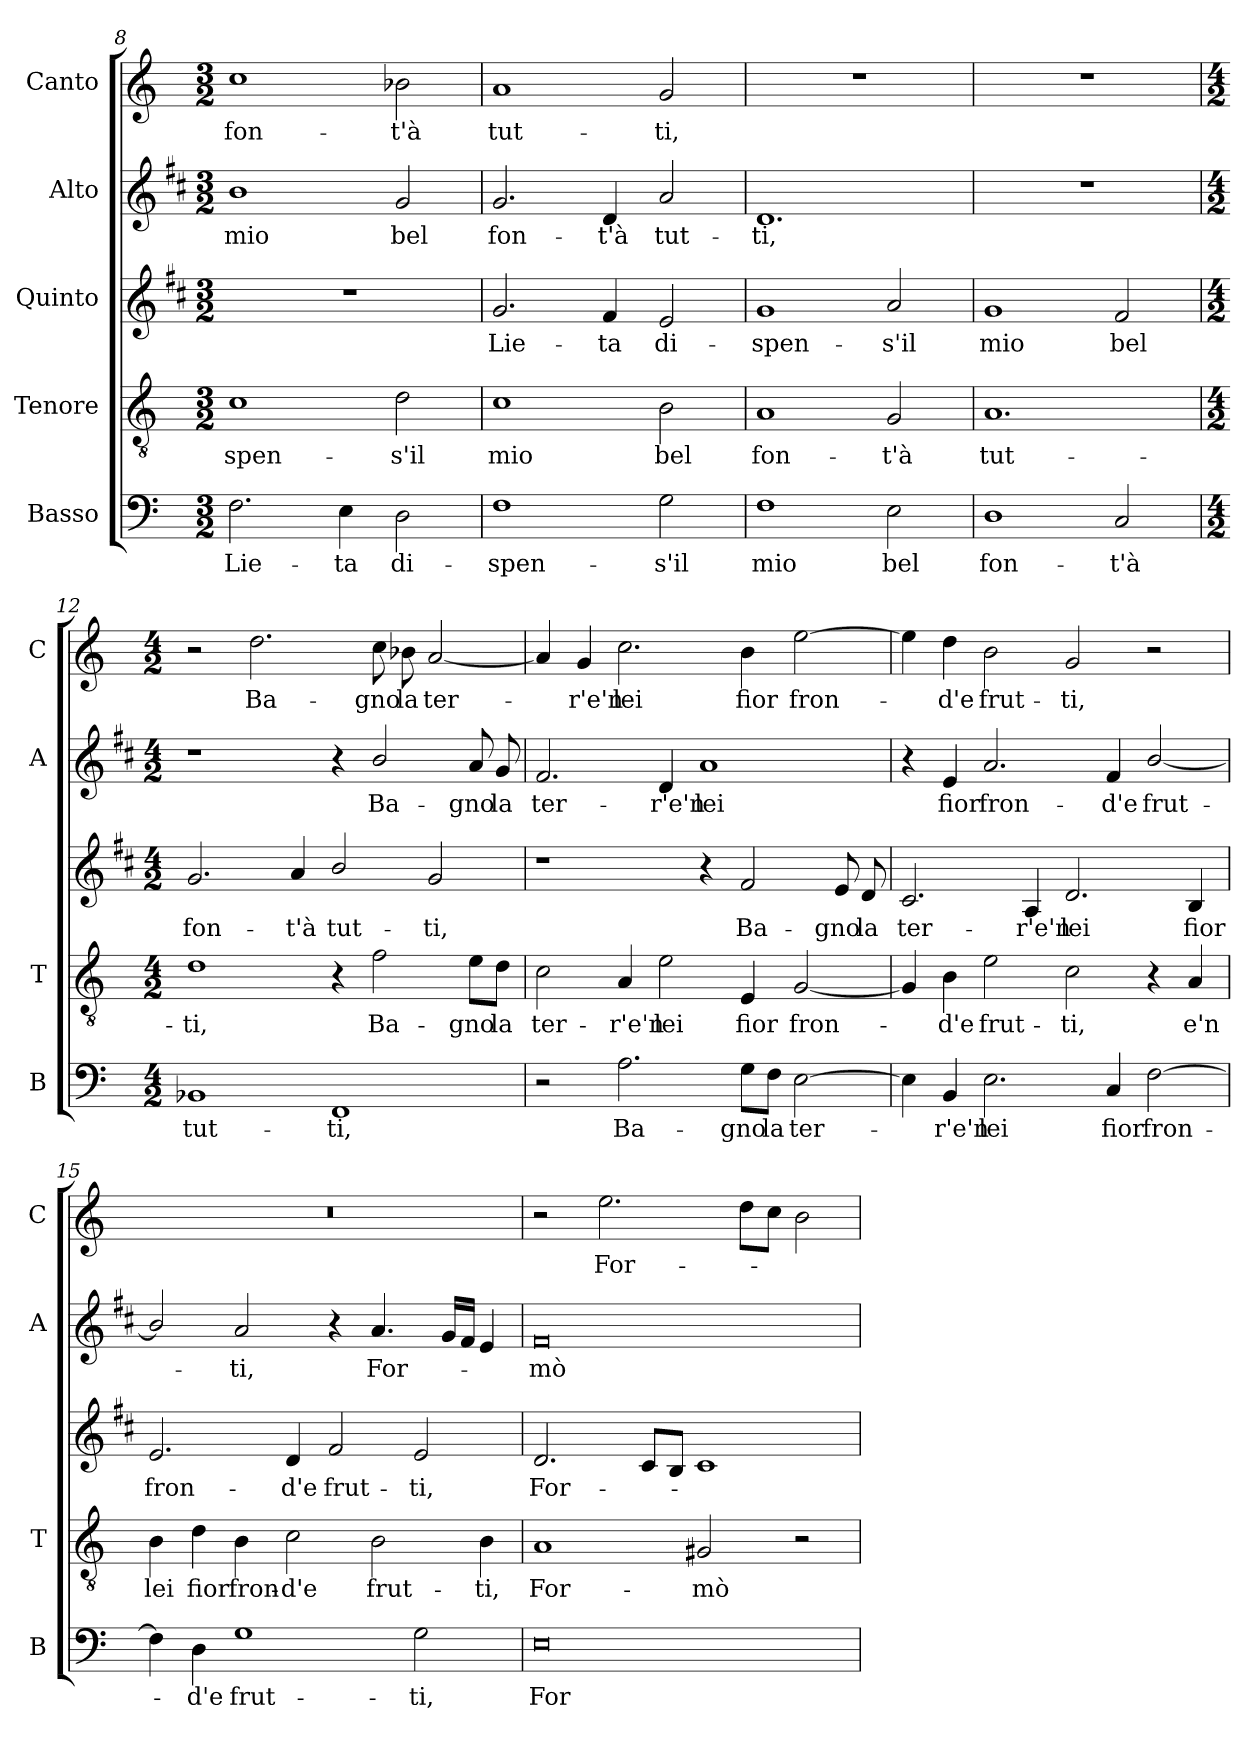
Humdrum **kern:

**kern	**text	**kern	**text	**kern	**text	**kern	**text	**kern	**text
*part5	*part5	*part4	*part4	*part3	*part3	*part2	*part2	*part1	*part1
*staff5	*staff5	*staff4	*staff4	*staff3	*staff3	*staff2	*staff2	*staff1	*staff1
*I"Basso	*	*I"Tenore	*	*I"Quinto	*	*I"Alto	*	*I"Canto	*
*I'B	*	*I'T	*	*	*	*I'A	*	*I'C	*
*clefF4	*	*clefGv2	*	*clefG2	*	*clefG2	*	*clefG2	*
*	*	*	*	*ITrd1c2	*	*ITrd1c2	*	*	*
*k[]	*	*k[]	*	*k[]	*	*k[]	*	*k[]	*
*C:	*	*C:	*	*C:	*	*C:	*	*C:	*
*M3/2	*	*M3/2	*	*M3/2	*	*M3/2	*	*M3/2	*
=8	=8	=8	=8	=8	=8	=8	=8	=8	=8
!	!LO:LY:b	!	!LO:LY:b	!	!	!	!LO:LY:b	!	!LO:LY:b
2.F\	Lie-	1c	-spen-	1.r	.	1a	mio	1cc	fon-
!	!LO:LY:b	!	!	!	!	!	!	!	!
4E\	-ta	.	.	.	.	.	.	.	.
!	!LO:LY:b	!	!LO:LY:b	!	!	!	!LO:LY:b	!	!LO:LY:b
2D\	di-	2d\	-s'il	.	.	2f/	bel	2b-X\	-t'à
=9	=9	=9	=9	=9	=9	=9	=9	=9	=9
!	!LO:LY:b	!	!LO:LY:b	!	!LO:LY:b	!	!LO:LY:b	!	!LO:LY:b
1F	-spen-	1c	mio	2.f/	Lie-	2.f/	fon-	1a	tut-
!	!	!	!	!	!LO:LY:b	!	!LO:LY:b	!	!
.	.	.	.	4e/	-ta	4c/	-t'à	.	.
!	!LO:LY:b	!	!LO:LY:b	!	!LO:LY:b	!	!LO:LY:b	!	!LO:LY:b
2G\	-s'il	2B\	bel	2d/	di-	2g/	tut-	2g/	-ti,
=10	=10	=10	=10	=10	=10	=10	=10	=10	=10
!	!LO:LY:b	!	!LO:LY:b	!	!LO:LY:b	!	!LO:LY:b	!	!
1F	mio	1A	fon-	1f	-spen-	1.c	-ti,	1.r	.
!	!LO:LY:b	!	!LO:LY:b	!	!LO:LY:b	!	!	!	!
2E\	bel	2G/	-t'à	2g/	-s'il	.	.	.	.
=11	=11	=11	=11	=11	=11	=11	=11	=11	=11
!	!LO:LY:b	!	!LO:LY:b	!	!LO:LY:b	!	!	!	!
1D	fon-	1.A	tut-	1f	mio	1.r	.	1.r	.
!	!LO:LY:b	!	!	!	!LO:LY:b	!	!	!	!
2C/	-t'à	.	.	2e/	bel	.	.	.	.
!!LO:LB:g=z
=12	=12	=12	=12	=12	=12	=12	=12	=12	=12
*M4/2	*	*M4/2	*	*M4/2	*	*M4/2	*	*M4/2	*
!	!LO:LY:b	!	!LO:LY:b	!	!LO:LY:b	!	!	!	!
1BB-X	tut-	1d	-ti,	2.f/	fon-	1r	.	2r	.
!	!	!	!	!	!	!	!	!	!LO:LY:b
.	.	.	.	.	.	.	.	2.dd\	Ba-
!	!	!	!	!	!LO:LY:b	!	!	!	!
.	.	.	.	4g/	-t'à	.	.	.	.
!	!LO:LY:b	!	!	!	!LO:LY:b	!	!	!	!
1FF	-ti,	4r	.	2a/	tut-	4r	.	.	.
!	!	!	!LO:LY:b	!	!	!	!LO:LY:b	!	!LO:LY:b
.	.	2f\	Ba-	.	.	2a/	Ba-	8cc\	-gno
!	!	!	!	!	!	!	!	!	!LO:LY:b
.	.	.	.	.	.	.	.	8b-X\	la
!	!	!	!	!	!LO:LY:b	!	!	!	!LO:LY:b
.	.	.	.	2f/	-ti,	.	.	[2a/	ter-
!	!	!	!LO:LY:b	!	!	!	!LO:LY:b	!	!
.	.	8e\L	-gno	.	.	8g/	-gno	.	.
!	!	!	!LO:LY:b	!	!	!	!LO:LY:b	!	!
.	.	8d\J	la	.	.	8f/	la	.	.
=13	=13	=13	=13	=13	=13	=13	=13	=13	=13
!	!	!	!LO:LY:b	!	!	!	!LO:LY:b	!	!
2r	.	2c\	ter-	1r	.	2.e/	ter-	4a/]	.
!	!	!	!	!	!	!	!	!	!LO:LY:b
.	.	.	.	.	.	.	.	4g/	-r'e'n
!	!LO:LY:b	!	!LO:LY:b	!	!	!	!	!	!LO:LY:b
2.A\	Ba-	4A/	-r'e'n	.	.	.	.	2.cc\	lei
!	!	!	!LO:LY:b	!	!	!	!LO:LY:b	!	!
.	.	2e\	lei	.	.	4c/	-r'e'n	.	.
!	!	!	!	!	!	!	!LO:LY:b	!	!
.	.	.	.	4r	.	1g	lei	.	.
!	!LO:LY:b	!	!LO:LY:b	!	!LO:LY:b	!	!	!	!LO:LY:b
8G\L	-gno	4E/	fior	2e/	Ba-	.	.	4b\	fior
!	!LO:LY:b	!	!	!	!	!	!	!	!
8F\J	la	.	.	.	.	.	.	.	.
!	!LO:LY:b	!	!LO:LY:b	!	!	!	!	!	!LO:LY:b
[2E\	ter-	[2G/	fron-	.	.	.	.	[2ee\	fron-
!	!	!	!	!	!LO:LY:b	!	!	!	!
.	.	.	.	8d/	-gno	.	.	.	.
!	!	!	!	!	!LO:LY:b	!	!	!	!
.	.	.	.	8c/	la	.	.	.	.
=14	=14	=14	=14	=14	=14	=14	=14	=14	=14
!	!	!	!	!	!LO:LY:b	!	!	!	!
4E\]	.	4G/]	.	2.B/	ter-	4r	.	4ee\]	.
!	!LO:LY:b	!	!LO:LY:b	!	!	!	!LO:LY:b	!	!LO:LY:b
4BB/	-r'e'n	4B\	-d'e	.	.	4d/	fior	4dd\	-d'e
!	!LO:LY:b	!	!LO:LY:b	!	!	!	!LO:LY:b	!	!LO:LY:b
2.E\	lei	2e\	frut-	.	.	2.g/	fron-	2b\	frut-
!	!	!	!	!	!LO:LY:b	!	!	!	!
.	.	.	.	4G/	-r'e'n	.	.	.	.
!	!	!	!LO:LY:b	!	!LO:LY:b	!	!	!	!LO:LY:b
.	.	2c\	-ti,	2.c/	lei	.	.	2g/	-ti,
!	!LO:LY:b	!	!	!	!	!	!LO:LY:b	!	!
4C/	fior	.	.	.	.	4e/	-d'e	.	.
!	!LO:LY:b	!	!	!	!	!	!LO:LY:b	!	!
[2F\	fron-	4r	.	.	.	[2a/	frut-	2r	.
!	!	!	!LO:LY:b	!	!LO:LY:b	!	!	!	!
.	.	4A/	e'n	4A/	fior	.	.	.	.
!!LO:LB:g=z
=15	=15	=15	=15	=15	=15	=15	=15	=15	=15
!	!	!	!LO:LY:b	!	!LO:LY:b	!	!	!	!
4F\]	.	4B\	lei	2.d/	fron-	2a/]	.	0r	.
!	!LO:LY:b	!	!LO:LY:b	!	!	!	!	!	!
4D\	-d'e	4d\	fior	.	.	.	.	.	.
!	!LO:LY:b	!	!LO:LY:b	!	!	!	!LO:LY:b	!	!
1G	frut-	4B\	fron-	.	.	2g/	-ti,	.	.
!	!	!	!LO:LY:b	!	!LO:LY:b	!	!	!	!
.	.	2c\	-d'e	4c/	-d'e	.	.	.	.
!	!	!	!	!	!LO:LY:b	!	!	!	!
.	.	.	.	2e/	frut-	4r	.	.	.
!	!	!	!LO:LY:b	!	!	!	!LO:LY:b	!	!
.	.	2B\	frut-	.	.	4.g/	For-	.	.
!	!LO:LY:b	!	!	!	!LO:LY:b	!	!	!	!
2G\	-ti,	.	.	2d/	-ti,	.	.	.	.
.	.	.	.	.	.	16f/LL	.	.	.
.	.	.	.	.	.	16e/JJ	.	.	.
!	!	!	!LO:LY:b	!	!	!	!	!	!
.	.	4B\	-ti,	.	.	4d/	.	.	.
=16	=16	=16	=16	=16	=16	=16	=16	=16	=16
!	!LO:LY:b	!	!LO:LY:b	!	!LO:LY:b	!	!LO:LY:b	!	!
0E	For-	1A	For-	2.c/	For-	0e	-mò	2r	.
!	!	!	!	!	!	!	!	!	!LO:LY:b
.	.	.	.	.	.	.	.	2.ee\	For-
.	.	.	.	8B/L	.	.	.	.	.
.	.	.	.	8A/J	.	.	.	.	.
!	!	!	!LO:LY:b	!	!	!	!	!	!
.	.	2G#X/	-mò	1B	.	.	.	.	.
.	.	.	.	.	.	.	.	8dd\L	.
.	.	.	.	.	.	.	.	8cc\J	.
.	.	2r	.	.	.	.	.	2b\	.
=	=	=	=	=	=	=	=	=	=
*-	*-	*-	*-	*-	*-	*-	*-	*-	*-
